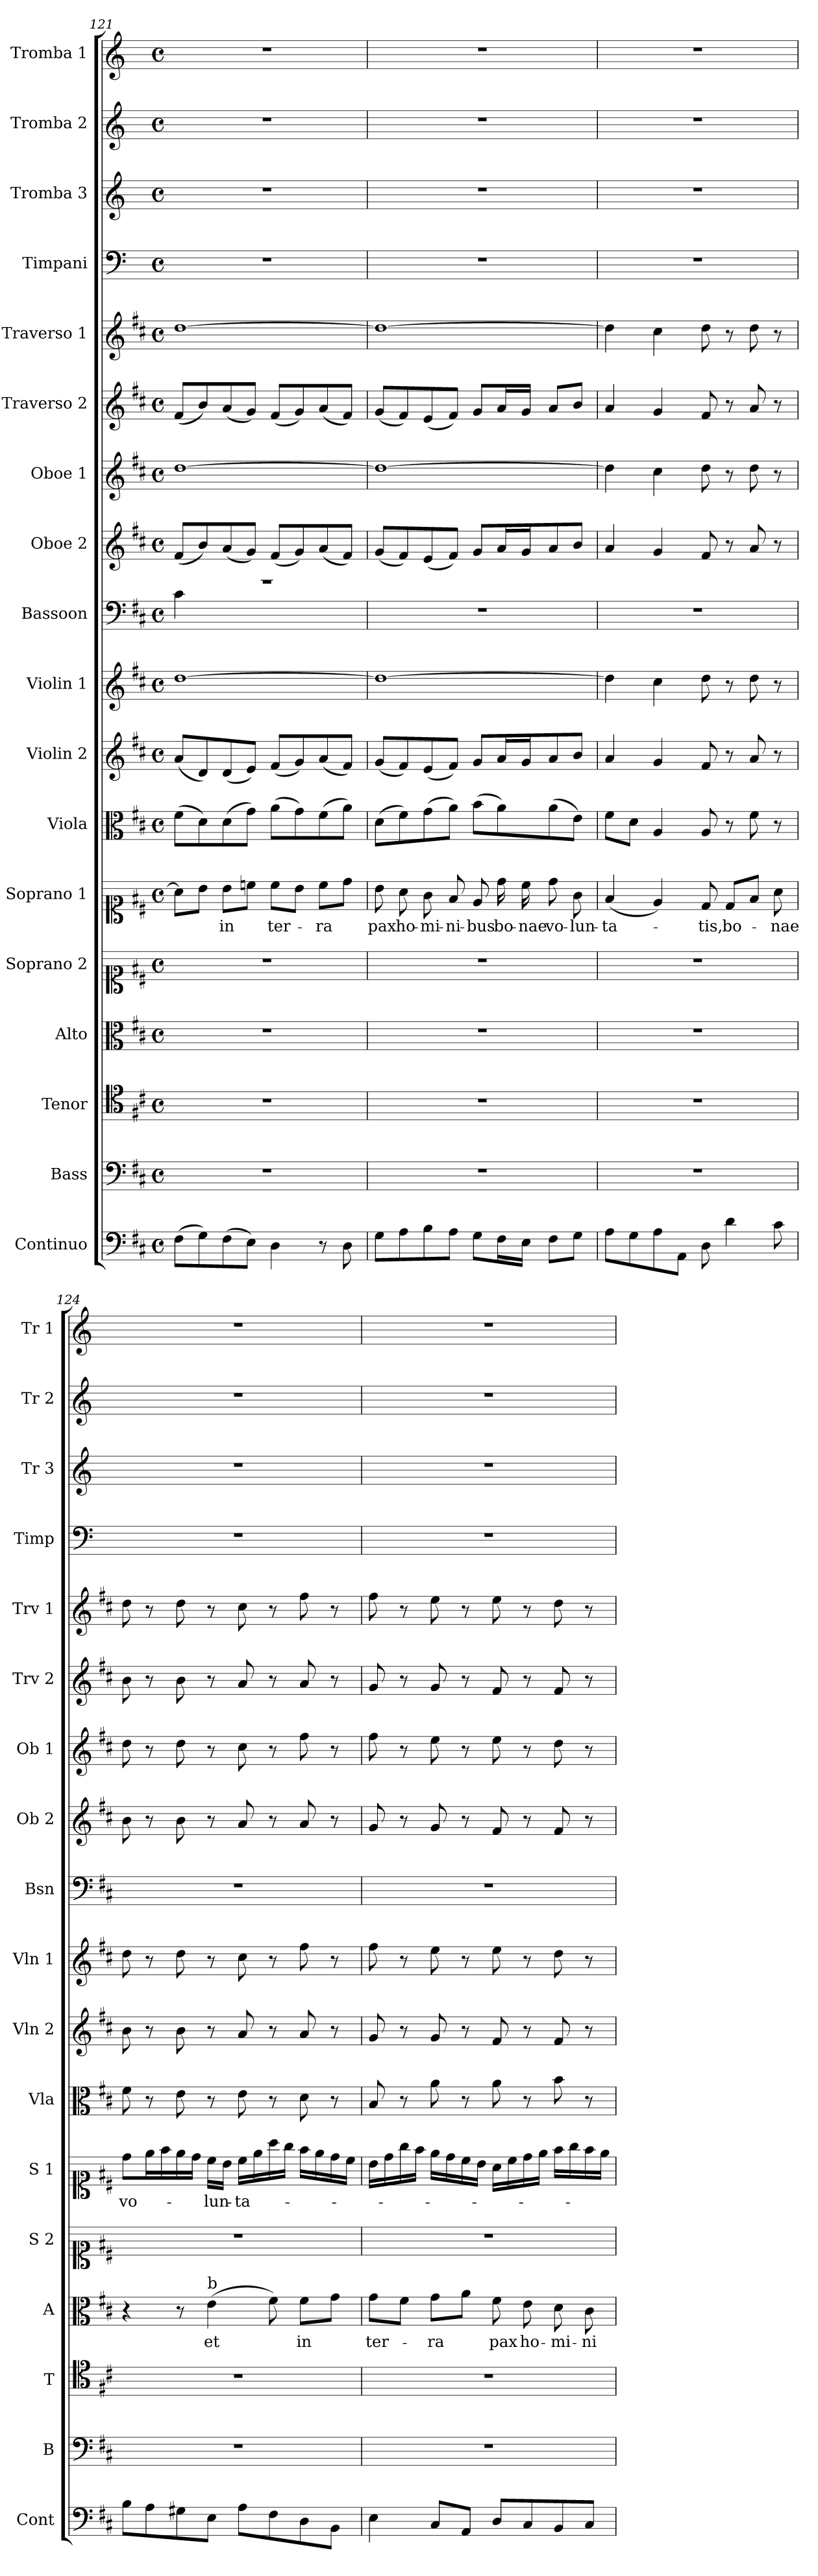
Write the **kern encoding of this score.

**kern	**kern	**kern	**kern	**text	**kern	**kern	**text	**kern	**kern	**kern	**kern	**kern	**kern	**kern	**kern	**kern	**kern	**kern	**kern
*part18	*part17	*part16	*part15	*part15	*part14	*part13	*part13	*part12	*part11	*part10	*part9	*part8	*part7	*part6	*part5	*part4	*part3	*part2	*part1
*staff18	*staff17	*staff16	*staff15	*staff15	*staff14	*staff13	*staff13	*staff12	*staff11	*staff10	*staff9	*staff8	*staff7	*staff6	*staff5	*staff4	*staff3	*staff2	*staff1
*I"Continuo	*I"Bass	*I"Tenor	*I"Alto	*	*I"Soprano 2	*I"Soprano 1	*	*I"Viola	*I"Violin 2	*I"Violin 1	*I"Bassoon	*I"Oboe 2	*I"Oboe 1	*I"Traverso 2	*I"Traverso 1	*I"Timpani	*I"Tromba 3	*I"Tromba 2	*I"Tromba 1
*I'Cont	*I'B	*I'T	*I'A	*	*I'S 2	*I'S 1	*	*I'Vla	*I'Vln 2	*I'Vln 1	*I'Bsn	*I'Ob 2	*I'Ob 1	*I'Trv 2	*I'Trv 1	*I'Timp	*I'Tr 3	*I'Tr 2	*I'Tr 1
!!LO:PB:g=z
*clefF4	*clefF4	*clefC4	*clefC3	*	*clefC1	*clefC1	*	*clefC3	*clefG2	*clefG2	*clefF4	*clefG2	*clefG2	*clefG2	*clefG2	*clefF4	*clefG2	*clefG2	*clefG2
*	*	*	*	*	*	*	*	*	*	*	*	*	*	*	*	*ITrd-1c-2	*ITrd-1c-2	*ITrd-1c-2	*ITrd-1c-2
*k[f#c#]	*k[f#c#]	*k[f#c#]	*k[f#c#]	*	*k[f#c#]	*k[f#c#]	*	*k[f#c#]	*k[f#c#]	*k[f#c#]	*k[f#c#]	*k[f#c#]	*k[f#c#]	*k[f#c#]	*k[f#c#]	*k[f#c#]	*k[f#c#]	*k[f#c#]	*k[f#c#]
*M4/4	*M4/4	*M4/4	*M4/4	*	*M4/4	*M4/4	*	*M4/4	*M4/4	*M4/4	*M4/4	*M4/4	*M4/4	*M4/4	*M4/4	*M4/4	*M4/4	*M4/4	*M4/4
*met(c)	*met(c)	*met(c)	*met(c)	*	*met(c)	*met(c)	*	*met(c)	*met(c)	*met(c)	*met(c)	*met(c)	*met(c)	*met(c)	*met(c)	*met(c)	*met(c)	*met(c)	*met(c)
=121	=121	=121	=121	=121	=121	=121	=121	=121	=121	=121	=121	=121	=121	=121	=121	=121	=121	=121	=121
*	*	*	*	*	*	*	*	*	*	*	*^	*	*	*	*	*	*	*	*
(8F#\L	1r	1r	1r	.	1r	8a\L]	.	(8f#\L	(8a/L	[1dd	1r	4c#	(8f#/L	[1dd	(8f#/L	[1dd	1r	1r	1r	1r
8G\)	.	.	.	.	.	8b\J	.	8d\)	8d/)	.	.	.	8b/)	.	8b/)	.	.	.	.	.
!	!	!	!	!	!	!	!LO:LY:b	!	!	!	!	!	!	!	!	!	!	!	!	!
(8F#\	.	.	.	.	.	8b\L	in	(8d\	(8d/	.	.	2.ryy	(8a/	.	(8a/	.	.	.	.	.
8E\J)	.	.	.	.	.	8ccn\J	.	8g\J)	8e/J)	.	.	.	8g/J)	.	8g/J)	.	.	.	.	.
!	!	!	!	!	!	!	!LO:LY:b	!	!	!	!	!	!	!	!	!	!	!	!	!
4D\	.	.	.	.	.	8cc\L	ter-	(8a\L	(8f#/L	.	.	.	(8f#/L	.	(8f#/L	.	.	.	.	.
.	.	.	.	.	.	8b\J	.	8g\)	8g/)	.	.	.	8g/)	.	8g/)	.	.	.	.	.
!	!	!	!	!	!	!	!LO:LY:b	!	!	!	!	!	!	!	!	!	!	!	!	!
8r	.	.	.	.	.	8cc\L	-ra	(8f#\	(8a/	.	.	.	(8a/	.	(8a/	.	.	.	.	.
8D\	.	.	.	.	.	8dd\J	.	8a\J)	8f#/J)	.	.	.	8f#/J)	.	8f#/J)	.	.	.	.	.
*	*	*	*	*	*	*	*	*	*	*	*v	*v	*	*	*	*	*	*	*	*
=122	=122	=122	=122	=122	=122	=122	=122	=122	=122	=122	=122	=122	=122	=122	=122	=122	=122	=122	=122
!	!	!	!	!	!	!	!LO:LY:b	!	!	!	!	!	!	!	!	!	!	!	!
8G\L	1r	1r	1r	.	1r	8b\	pax	(8d\L	(8g/L	1dd_	1r	(8g/L	1dd_	(8g/L	1dd_	1r	1r	1r	1r
!	!	!	!	!	!	!	!LO:LY:b	!	!	!	!	!	!	!	!	!	!	!	!
8A\	.	.	.	.	.	8a\	ho-	8f#\)	8f#/)	.	.	8f#/)	.	8f#/)	.	.	.	.	.
!	!	!	!	!	!	!	!LO:LY:b	!	!	!	!	!	!	!	!	!	!	!	!
8B\	.	.	.	.	.	8g\	-mi-	(8g\	(8e/	.	.	(8e/	.	(8e/	.	.	.	.	.
!	!	!	!	!	!	!	!LO:LY:b	!	!	!	!	!	!	!	!	!	!	!	!
8A\J	.	.	.	.	.	8f#/	-ni-	8a\J)	8f#/J)	.	.	8f#/J)	.	8f#/J)	.	.	.	.	.
!	!	!	!	!	!	!	!LO:LY:b	!	!	!	!	!	!	!	!	!	!	!	!
8G\L	.	.	.	.	.	8e/	-bus	(8b\L	8g/L	.	.	8g/L	.	8g/L	.	.	.	.	.
!	!	!	!	!	!	!	!LO:LY:b	!	!	!	!	!	!	!	!	!	!	!	!
16F#\L	.	.	.	.	.	16dd\	bo-	8a\)	16a/L	.	.	16a/L	.	16a/L	.	.	.	.	.
!	!	!	!	!	!	!	!LO:LY:b	!	!	!	!	!	!	!	!	!	!	!	!
16E\JJ	.	.	.	.	.	16cc#\	-nae	.	16g/J	.	.	16g/J	.	16g/JJ	.	.	.	.	.
!	!	!	!	!	!	!	!LO:LY:b	!	!	!	!	!	!	!	!	!	!	!	!
8F#\L	.	.	.	.	.	8dd\	vo-	(8a\	8a/	.	.	8a/	.	8a/L	.	.	.	.	.
!	!	!	!	!	!	!	!LO:LY:b	!	!	!	!	!	!	!	!	!	!	!	!
8G\J	.	.	.	.	.	8g\	-lun-	8e\J)	8b/J	.	.	8b/J	.	8b/J	.	.	.	.	.
=123	=123	=123	=123	=123	=123	=123	=123	=123	=123	=123	=123	=123	=123	=123	=123	=123	=123	=123	=123
!	!	!	!	!	!	!	!LO:LY:b	!	!	!	!	!	!	!	!	!	!	!	!
8A\L	1r	1r	1r	.	1r	(4f#/	-ta-	8f#\L	4a/	4dd\]	1r	4a/	4dd\]	4a/	4dd\]	1r	1r	1r	1r
8G\	.	.	.	.	.	.	.	8d\J	.	.	.	.	.	.	.	.	.	.	.
8A\	.	.	.	.	.	4e/)	.	4A/	4g/	4cc#\	.	4g/	4cc#\	4g/	4cc#\	.	.	.	.
8AA\J	.	.	.	.	.	.	.	.	.	.	.	.	.	.	.	.	.	.	.
!	!	!	!	!	!	!	!LO:LY:b	!	!	!	!	!	!	!	!	!	!	!	!
8D\	.	.	.	.	.	8d/	-tis,	8A/	8f#/	8dd\	.	8f#/	8dd\	8f#/	8dd\	.	.	.	.
!	!	!	!	!	!	!	!LO:LY:b	!	!	!	!	!	!	!	!	!	!	!	!
4d\	.	.	.	.	.	8d/L	bo-	8r	8r	8r	.	8r	8r	8r	8r	.	.	.	.
.	.	.	.	.	.	8f#/J	.	8f#\	8a/	8dd\	.	8a/	8dd\	8a/	8dd\	.	.	.	.
!	!	!	!	!	!	!	!LO:LY:b	!	!	!	!	!	!	!	!	!	!	!	!
8c#\	.	.	.	.	.	8a\	-nae	8r	8r	8r	.	8r	8r	8r	8r	.	.	.	.
=124	=124	=124	=124	=124	=124	=124	=124	=124	=124	=124	=124	=124	=124	=124	=124	=124	=124	=124	=124
!	!	!	!	!	!	!	!LO:LY:b	!	!	!	!	!	!	!	!	!	!	!	!
8B\L	1r	1r	4r	.	1r	8dd\L	vo-	8f#\	8b\	8dd\	1r	8b\	8dd\	8b\	8dd\	1r	1r	1r	1r
8A\	.	.	.	.	.	16ee\L	.	8r	8r	8r	.	8r	8r	8r	8r	.	.	.	.
.	.	.	.	.	.	16ff#\	.	.	.	.	.	.	.	.	.	.	.	.	.
8G#X\	.	.	8r	.	.	16ee\	.	8e\	8b\	8dd\	.	8b\	8dd\	8b\	8dd\	.	.	.	.
.	.	.	.	.	.	16dd\JJ	.	.	.	.	.	.	.	.	.	.	.	.	.
!	!	!	!LO:TX:a:t=b	!	!	!	!	!	!	!	!	!	!	!	!	!	!	!	!
!	!	!	!	!LO:LY:b	!	!	!LO:LY:b	!	!	!	!	!	!	!	!	!	!	!	!
8E\J	.	.	(4e\	et	.	16cc#\LL	-lun-	8r	8r	8r	.	8r	8r	8r	8r	.	.	.	.
.	.	.	.	.	.	16b\JJ	.	.	.	.	.	.	.	.	.	.	.	.	.
!	!	!	!	!	!	!	!LO:LY:b	!	!	!	!	!	!	!	!	!	!	!	!
8A\L	.	.	.	.	.	16cc#\LL	-ta-	8e\	8a/	8cc#\	.	8a/	8cc#\	8a/	8cc#\	.	.	.	.
.	.	.	.	.	.	16ee\	.	.	.	.	.	.	.	.	.	.	.	.	.
8F#\	.	.	8f#\)	.	.	16aa\	.	8r	8r	8r	.	8r	8r	8r	8r	.	.	.	.
.	.	.	.	.	.	16gg\JJ	.	.	.	.	.	.	.	.	.	.	.	.	.
!	!	!	!	!LO:LY:b	!	!	!	!	!	!	!	!	!	!	!	!	!	!	!
8D\	.	.	8f#\L	in	.	16ff#\LL	.	8d\	8a/	8ff#\	.	8a/	8ff#\	8a/	8ff#\	.	.	.	.
.	.	.	.	.	.	16ee\	.	.	.	.	.	.	.	.	.	.	.	.	.
8BB\J	.	.	8g\J	.	.	16dd\	.	8r	8r	8r	.	8r	8r	8r	8r	.	.	.	.
.	.	.	.	.	.	16cc#\JJ	.	.	.	.	.	.	.	.	.	.	.	.	.
!!LO:PB:g=z
=125	=125	=125	=125	=125	=125	=125	=125	=125	=125	=125	=125	=125	=125	=125	=125	=125	=125	=125	=125
!	!	!	!	!LO:LY:b	!	!	!	!	!	!	!	!	!	!	!	!	!	!	!
4E\	1r	1r	8g\L	ter-	1r	16b\LL	.	8B/	8g/	8ff#\	1r	8g/	8ff#\	8g/	8ff#\	1r	1r	1r	1r
.	.	.	.	.	.	16dd\	.	.	.	.	.	.	.	.	.	.	.	.	.
.	.	.	8f#\J	.	.	16gg\	.	8r	8r	8r	.	8r	8r	8r	8r	.	.	.	.
.	.	.	.	.	.	16ff#\JJ	.	.	.	.	.	.	.	.	.	.	.	.	.
!	!	!	!	!LO:LY:b	!	!	!	!	!	!	!	!	!	!	!	!	!	!	!
8C#/L	.	.	8g\L	-ra	.	16ee\LL	.	8a\	8g/	8ee\	.	8g/	8ee\	8g/	8ee\	.	.	.	.
.	.	.	.	.	.	16dd\	.	.	.	.	.	.	.	.	.	.	.	.	.
8AA/J	.	.	8a\J	.	.	16cc#\	.	8r	8r	8r	.	8r	8r	8r	8r	.	.	.	.
.	.	.	.	.	.	16b\JJ	.	.	.	.	.	.	.	.	.	.	.	.	.
!	!	!	!	!LO:LY:b	!	!	!	!	!	!	!	!	!	!	!	!	!	!	!
8D/L	.	.	8f#\	pax	.	16a\LL	.	8a\	8f#/	8ee\	.	8f#/	8ee\	8f#/	8ee\	.	.	.	.
.	.	.	.	.	.	16cc#\	.	.	.	.	.	.	.	.	.	.	.	.	.
!	!	!	!	!LO:LY:b	!	!	!	!	!	!	!	!	!	!	!	!	!	!	!
8C#/	.	.	8e\	ho-	.	16dd\	.	8r	8r	8r	.	8r	8r	8r	8r	.	.	.	.
.	.	.	.	.	.	16ee\JJ	.	.	.	.	.	.	.	.	.	.	.	.	.
!	!	!	!	!LO:LY:b	!	!	!	!	!	!	!	!	!	!	!	!	!	!	!
8BB/	.	.	8d\	-mi-	.	16ff#\LL	.	8b\	8f#/	8dd\	.	8f#/	8dd\	8f#/	8dd\	.	.	.	.
.	.	.	.	.	.	16gg\	.	.	.	.	.	.	.	.	.	.	.	.	.
!	!	!	!	!LO:LY:b	!	!	!	!	!	!	!	!	!	!	!	!	!	!	!
8C#/J	.	.	8c#\	-ni-	.	16ff#\	.	8r	8r	8r	.	8r	8r	8r	8r	.	.	.	.
.	.	.	.	.	.	16ee\JJ	.	.	.	.	.	.	.	.	.	.	.	.	.
=	=	=	=	=	=	=	=	=	=	=	=	=	=	=	=	=	=	=	=
*-	*-	*-	*-	*-	*-	*-	*-	*-	*-	*-	*-	*-	*-	*-	*-	*-	*-	*-	*-
